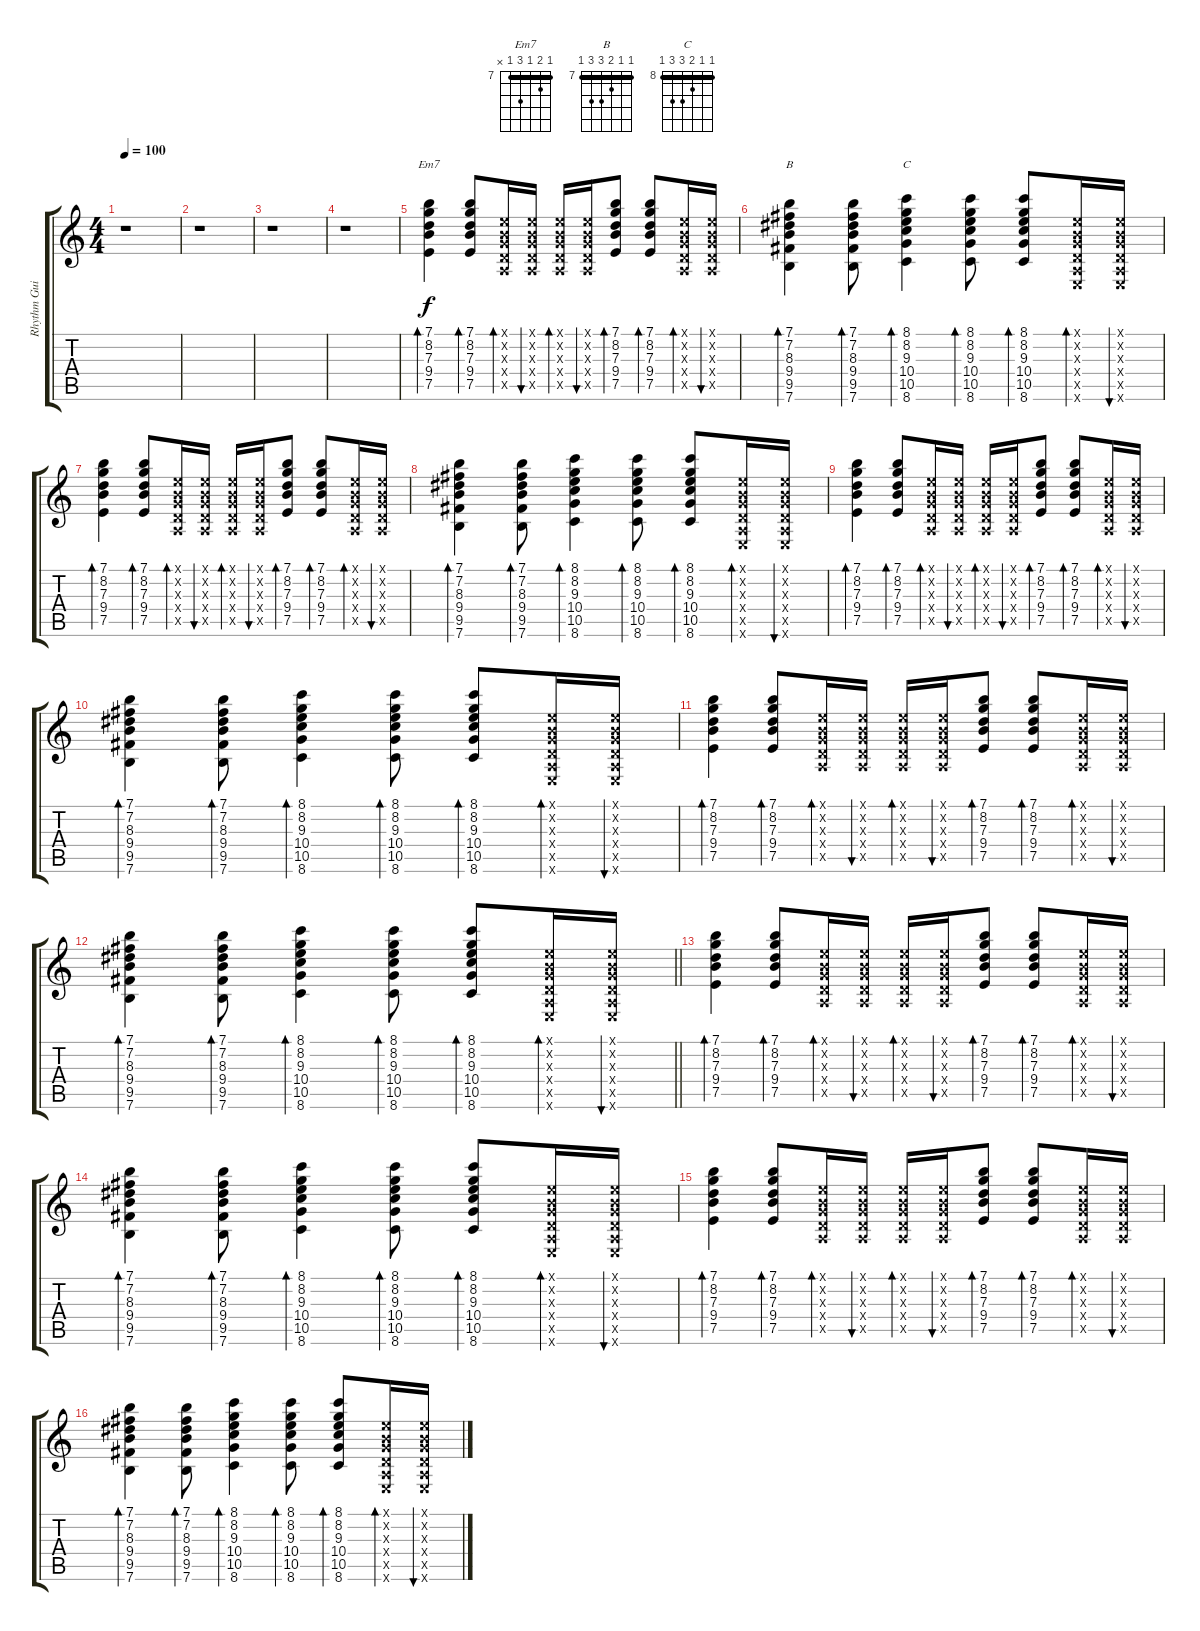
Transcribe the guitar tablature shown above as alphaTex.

\track ("Rhythm Guitar" "Rhythm Gui") {instrument electricguitarjazz}
\staff {score tabs}
\tuning (E4 B3 G3 D3 A2 E2) {hide}
\chord ("Em7" 7 8 7 9 7 x) {firstfret 7 barre 7}
\chord ("B" 7 7 8 9 9 7) {firstfret 7 barre 7}
\chord ("C" 8 8 9 10 10 8) {firstfret 8 barre 8}
\ts (4 4)
\tempo 100
\clef g2
\ks c
r.1{dy f instrument electricguitarjazz} |
r.1 |
r.1 |
r.1 |
(7.1 8.2 7.3 9.4 7.5).4{bd 30 ch "Em7"} (7.1 8.2 7.3 9.4 7.5).8{bd 30} (0.1{x} 0.2{x} 0.3{x} 0.4{x} 0.5{x}).16{bd 30} (0.1{x} 0.2{x} 0.3{x} 0.4{x} 0.5{x}).16{bu 30} (0.1{x} 0.2{x} 0.3{x} 0.4{x} 0.5{x}).16{bd 30} (0.1{x} 0.2{x} 0.3{x} 0.4{x} 0.5{x}).16{bu 30} (7.1 8.2 7.3 9.4 7.5).8{bd 30} (7.1 8.2 7.3 9.4 7.5).8{bd 30} (0.1{x} 0.2{x} 0.3{x} 0.4{x} 0.5{x}).16{bd 30} (0.1{x} 0.2{x} 0.3{x} 0.4{x} 0.5{x}).16{bu 30} |
(7.1 7.2 8.3 9.4 9.5 7.6).4{bd 30 ch "B"} (7.1 7.2 8.3 9.4 9.5 7.6).8{bd 30} (8.1 8.2 9.3 10.4 10.5 8.6).4{bd 30 ch "C"} (8.1 8.2 9.3 10.4 10.5 8.6).8{bd 30} (8.1 8.2 9.3 10.4 10.5 8.6).8{bd 30} (0.1{x} 0.2{x} 0.3{x} 0.4{x} 0.5{x} 0.6{x}).16{bd 30} (0.1{x} 0.2{x} 0.3{x} 0.4{x} 0.5{x} 0.6{x}).16{bu 30} |
(7.1 8.2 7.3 9.4 7.5).4{bd 30} (7.1 8.2 7.3 9.4 7.5).8{bd 30} (0.1{x} 0.2{x} 0.3{x} 0.4{x} 0.5{x}).16{bd 30} (0.1{x} 0.2{x} 0.3{x} 0.4{x} 0.5{x}).16{bu 30} (0.1{x} 0.2{x} 0.3{x} 0.4{x} 0.5{x}).16{bd 30} (0.1{x} 0.2{x} 0.3{x} 0.4{x} 0.5{x}).16{bu 30} (7.1 8.2 7.3 9.4 7.5).8{bd 30} (7.1 8.2 7.3 9.4 7.5).8{bd 30} (0.1{x} 0.2{x} 0.3{x} 0.4{x} 0.5{x}).16{bd 30} (0.1{x} 0.2{x} 0.3{x} 0.4{x} 0.5{x}).16{bu 30} |
(7.1 7.2 8.3 9.4 9.5 7.6).4{bd 30} (7.1 7.2 8.3 9.4 9.5 7.6).8{bd 30} (8.1 8.2 9.3 10.4 10.5 8.6).4{bd 30} (8.1 8.2 9.3 10.4 10.5 8.6).8{bd 30} (8.1 8.2 9.3 10.4 10.5 8.6).8{bd 30} (0.1{x} 0.2{x} 0.3{x} 0.4{x} 0.5{x} 0.6{x}).16{bd 30} (0.1{x} 0.2{x} 0.3{x} 0.4{x} 0.5{x} 0.6{x}).16{bu 30} |
(7.1 8.2 7.3 9.4 7.5).4{bd 30} (7.1 8.2 7.3 9.4 7.5).8{bd 30} (0.1{x} 0.2{x} 0.3{x} 0.4{x} 0.5{x}).16{bd 30} (0.1{x} 0.2{x} 0.3{x} 0.4{x} 0.5{x}).16{bu 30} (0.1{x} 0.2{x} 0.3{x} 0.4{x} 0.5{x}).16{bd 30} (0.1{x} 0.2{x} 0.3{x} 0.4{x} 0.5{x}).16{bu 30} (7.1 8.2 7.3 9.4 7.5).8{bd 30} (7.1 8.2 7.3 9.4 7.5).8{bd 30} (0.1{x} 0.2{x} 0.3{x} 0.4{x} 0.5{x}).16{bd 30} (0.1{x} 0.2{x} 0.3{x} 0.4{x} 0.5{x}).16{bu 30} |
(7.1 7.2 8.3 9.4 9.5 7.6).4{bd 30} (7.1 7.2 8.3 9.4 9.5 7.6).8{bd 30} (8.1 8.2 9.3 10.4 10.5 8.6).4{bd 30} (8.1 8.2 9.3 10.4 10.5 8.6).8{bd 30} (8.1 8.2 9.3 10.4 10.5 8.6).8{bd 30} (0.1{x} 0.2{x} 0.3{x} 0.4{x} 0.5{x} 0.6{x}).16{bd 30} (0.1{x} 0.2{x} 0.3{x} 0.4{x} 0.5{x} 0.6{x}).16{bu 30} |
(7.1 8.2 7.3 9.4 7.5).4{bd 30} (7.1 8.2 7.3 9.4 7.5).8{bd 30} (0.1{x} 0.2{x} 0.3{x} 0.4{x} 0.5{x}).16{bd 30} (0.1{x} 0.2{x} 0.3{x} 0.4{x} 0.5{x}).16{bu 30} (0.1{x} 0.2{x} 0.3{x} 0.4{x} 0.5{x}).16{bd 30} (0.1{x} 0.2{x} 0.3{x} 0.4{x} 0.5{x}).16{bu 30} (7.1 8.2 7.3 9.4 7.5).8{bd 30} (7.1 8.2 7.3 9.4 7.5).8{bd 30} (0.1{x} 0.2{x} 0.3{x} 0.4{x} 0.5{x}).16{bd 30} (0.1{x} 0.2{x} 0.3{x} 0.4{x} 0.5{x}).16{bu 30} |
\barLineRight lightlight
(7.1 7.2 8.3 9.4 9.5 7.6).4{bd 30} (7.1 7.2 8.3 9.4 9.5 7.6).8{bd 30} (8.1 8.2 9.3 10.4 10.5 8.6).4{bd 30} (8.1 8.2 9.3 10.4 10.5 8.6).8{bd 30} (8.1 8.2 9.3 10.4 10.5 8.6).8{bd 30} (0.1{x} 0.2{x} 0.3{x} 0.4{x} 0.5{x} 0.6{x}).16{bd 30} (0.1{x} 0.2{x} 0.3{x} 0.4{x} 0.5{x} 0.6{x}).16{bu 30} |
(7.1 8.2 7.3 9.4 7.5).4{bd 30} (7.1 8.2 7.3 9.4 7.5).8{bd 30} (0.1{x} 0.2{x} 0.3{x} 0.4{x} 0.5{x}).16{bd 30} (0.1{x} 0.2{x} 0.3{x} 0.4{x} 0.5{x}).16{bu 30} (0.1{x} 0.2{x} 0.3{x} 0.4{x} 0.5{x}).16{bd 30} (0.1{x} 0.2{x} 0.3{x} 0.4{x} 0.5{x}).16{bu 30} (7.1 8.2 7.3 9.4 7.5).8{bd 30} (7.1 8.2 7.3 9.4 7.5).8{bd 30} (0.1{x} 0.2{x} 0.3{x} 0.4{x} 0.5{x}).16{bd 30} (0.1{x} 0.2{x} 0.3{x} 0.4{x} 0.5{x}).16{bu 30} |
(7.1 7.2 8.3 9.4 9.5 7.6).4{bd 30} (7.1 7.2 8.3 9.4 9.5 7.6).8{bd 30} (8.1 8.2 9.3 10.4 10.5 8.6).4{bd 30} (8.1 8.2 9.3 10.4 10.5 8.6).8{bd 30} (8.1 8.2 9.3 10.4 10.5 8.6).8{bd 30} (0.1{x} 0.2{x} 0.3{x} 0.4{x} 0.5{x} 0.6{x}).16{bd 30} (0.1{x} 0.2{x} 0.3{x} 0.4{x} 0.5{x} 0.6{x}).16{bu 30} |
(7.1 8.2 7.3 9.4 7.5).4{bd 30} (7.1 8.2 7.3 9.4 7.5).8{bd 30} (0.1{x} 0.2{x} 0.3{x} 0.4{x} 0.5{x}).16{bd 30} (0.1{x} 0.2{x} 0.3{x} 0.4{x} 0.5{x}).16{bu 30} (0.1{x} 0.2{x} 0.3{x} 0.4{x} 0.5{x}).16{bd 30} (0.1{x} 0.2{x} 0.3{x} 0.4{x} 0.5{x}).16{bu 30} (7.1 8.2 7.3 9.4 7.5).8{bd 30} (7.1 8.2 7.3 9.4 7.5).8{bd 30} (0.1{x} 0.2{x} 0.3{x} 0.4{x} 0.5{x}).16{bd 30} (0.1{x} 0.2{x} 0.3{x} 0.4{x} 0.5{x}).16{bu 30} |
(7.1 7.2 8.3 9.4 9.5 7.6).4{bd 30} (7.1 7.2 8.3 9.4 9.5 7.6).8{bd 30} (8.1 8.2 9.3 10.4 10.5 8.6).4{bd 30} (8.1 8.2 9.3 10.4 10.5 8.6).8{bd 30} (8.1 8.2 9.3 10.4 10.5 8.6).8{bd 30} (0.1{x} 0.2{x} 0.3{x} 0.4{x} 0.5{x} 0.6{x}).16{bd 30} (0.1{x} 0.2{x} 0.3{x} 0.4{x} 0.5{x} 0.6{x}).16{bu 30}
